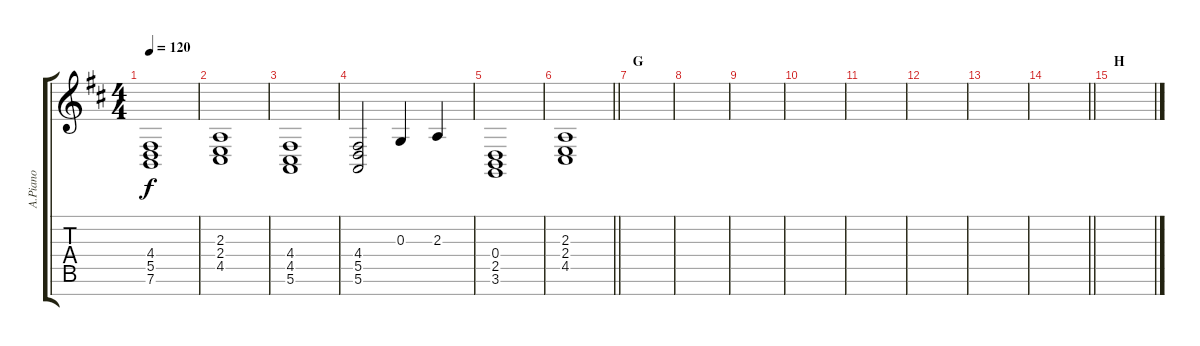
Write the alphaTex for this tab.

\track ("A.Piano" "A.Piano") {instrument acousticgrandpiano}
\staff {score tabs}
\tuning (E4 B3 G3 D3 A2 E2 B1) {hide}
\ts (4 4)
\tempo 120
\clef g2
\ks d
(4.4 5.5 7.6).1{dy f} |
(2.3 2.4 4.5).1 |
(4.4 4.5 5.6).1 |
(4.4 5.5 5.6).2 0.3.4 2.3.4 |
(0.4 2.5 3.6).1 |
\barLineRight lightlight
(2.3 2.4 4.5).1 |
\section ("" "G")
|
|
|
|
|
|
|
\barLineRight lightlight
|
\section ("" "H")
